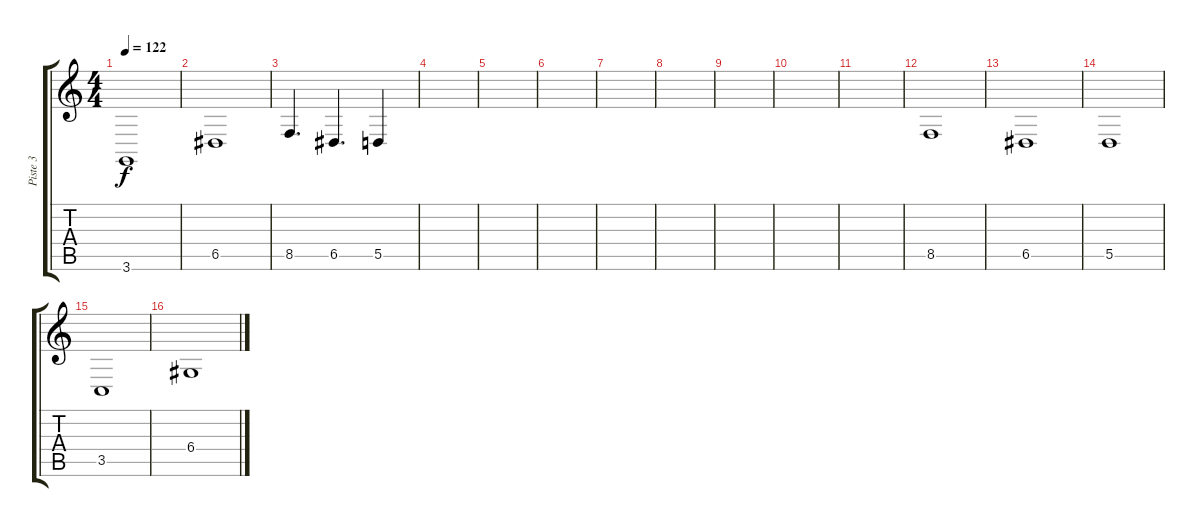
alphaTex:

\track ("Piste 3" "Piste 3") {instrument cello}
\staff {score tabs}
\tuning (E4 B3 G3 D3 A2 E2) {hide}
\ts (4 4)
\tempo 122
\clef g2
\ks c
3.6.1{dy f} |
6.5.1 |
8.5.4{d} 6.5.4{d} 5.5.4 |
|
|
|
|
|
|
|
|
8.5.1 |
6.5.1 |
5.5.1 |
3.5.1 |
6.4.1
